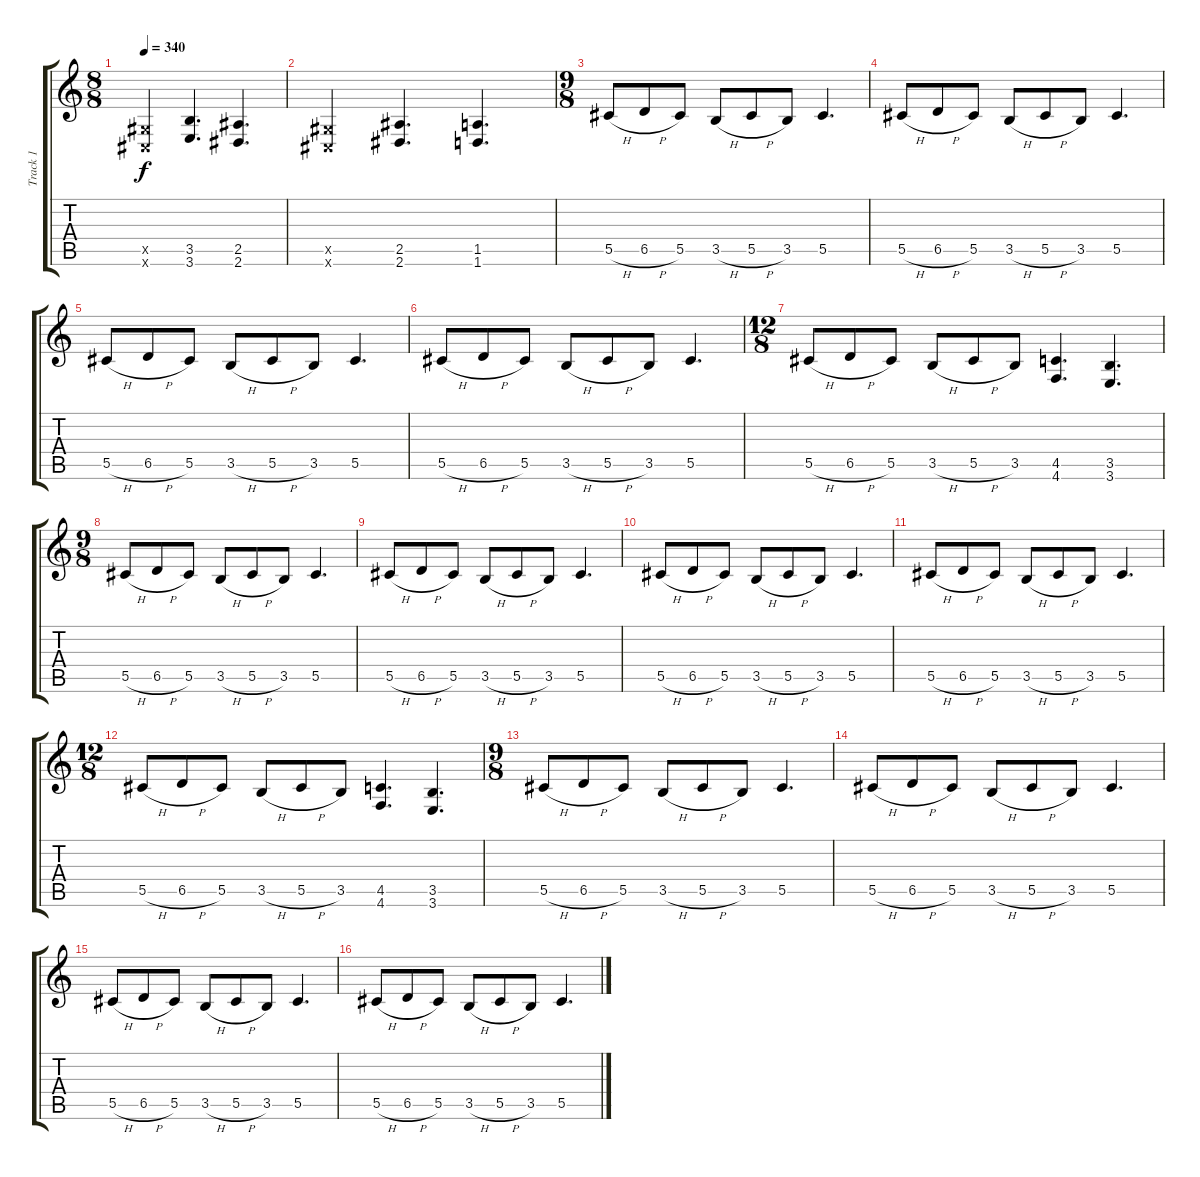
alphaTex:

\track ("Track 1" "Track 1") {instrument distortionguitar}
\staff {score tabs}
\tuning (Eb4 Bb3 Gb3 Db3 Ab2 Db2) {hide}
\ts (8 8)
\tempo 340
\clef g2
\ks c
(0.5{x} 0.6{x}).4{dy f} (3.5 3.6).4{d} (2.5 2.6).4{d} |
(0.5{x} 0.6{x}).4 (2.5 2.6).4{d} (1.5 1.6).4{d} |
\ts (9 8)
5.5{h}.8 6.5{h}.8 5.5.8 3.5{h}.8 5.5{h}.8 3.5.8 5.5.4{d} |
5.5{h}.8 6.5{h}.8 5.5.8 3.5{h}.8 5.5{h}.8 3.5.8 5.5.4{d} |
5.5{h}.8 6.5{h}.8 5.5.8 3.5{h}.8 5.5{h}.8 3.5.8 5.5.4{d} |
5.5{h}.8 6.5{h}.8 5.5.8 3.5{h}.8 5.5{h}.8 3.5.8 5.5.4{d} |
\ts (12 8)
5.5{h}.8 6.5{h}.8 5.5.8 3.5{h}.8 5.5{h}.8 3.5.8 (4.5 4.6).4{d} (3.5 3.6).4{d} |
\ts (9 8)
5.5{h}.8 6.5{h}.8 5.5.8 3.5{h}.8 5.5{h}.8 3.5.8 5.5.4{d} |
5.5{h}.8 6.5{h}.8 5.5.8 3.5{h}.8 5.5{h}.8 3.5.8 5.5.4{d} |
5.5{h}.8 6.5{h}.8 5.5.8 3.5{h}.8 5.5{h}.8 3.5.8 5.5.4{d} |
5.5{h}.8 6.5{h}.8 5.5.8 3.5{h}.8 5.5{h}.8 3.5.8 5.5.4{d} |
\ts (12 8)
5.5{h}.8 6.5{h}.8 5.5.8 3.5{h}.8 5.5{h}.8 3.5.8 (4.5 4.6).4{d} (3.5 3.6).4{d} |
\ts (9 8)
5.5{h}.8 6.5{h}.8 5.5.8 3.5{h}.8 5.5{h}.8 3.5.8 5.5.4{d} |
5.5{h}.8 6.5{h}.8 5.5.8 3.5{h}.8 5.5{h}.8 3.5.8 5.5.4{d} |
5.5{h}.8 6.5{h}.8 5.5.8 3.5{h}.8 5.5{h}.8 3.5.8 5.5.4{d} |
5.5{h}.8 6.5{h}.8 5.5.8 3.5{h}.8 5.5{h}.8 3.5.8 5.5.4{d}
